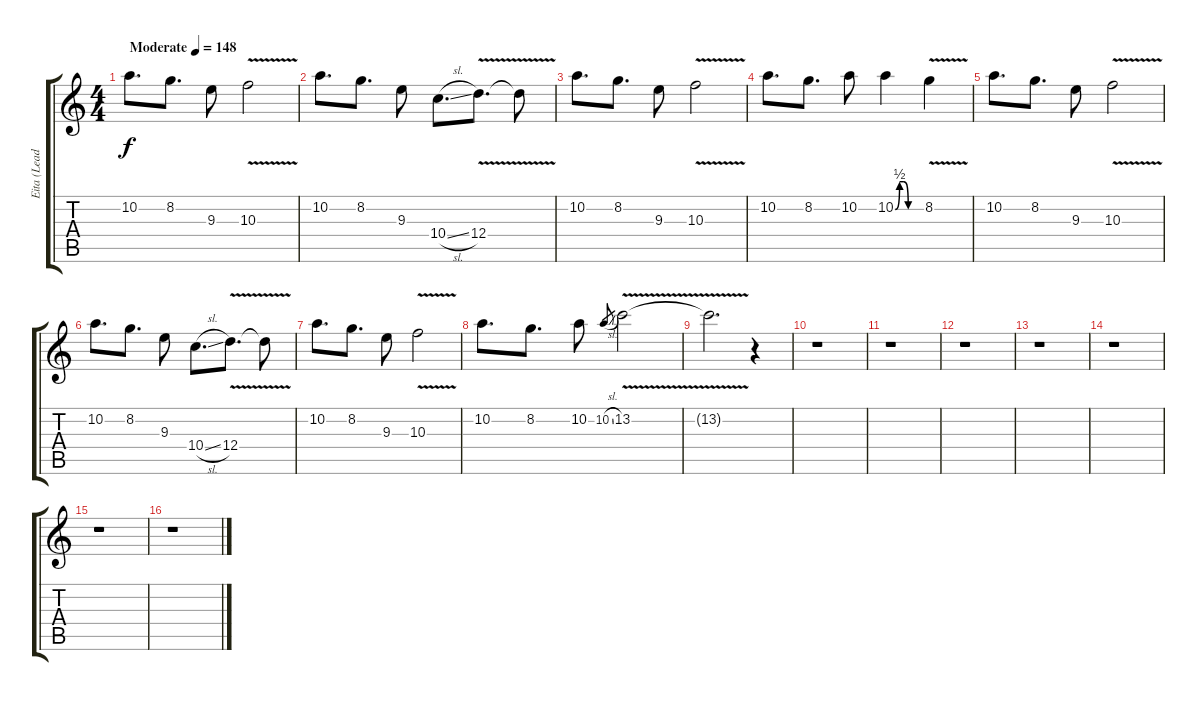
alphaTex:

\track ("Eita (Lead G1)" "Eita (Lead") {instrument overdrivenguitar}
\staff {score tabs}
\tuning (E4 B3 G3 D3 A2 E2) {hide}
\ts (4 4)
\tempo (148 "Moderate")
\clef g2
\ks c
10.2.8{d dy f instrument overdrivenguitar} 8.2.8{d} 9.3.8 10.3{v}.2 |
10.2.8{d} 8.2.8{d} 9.3.8 10.4{sl}.8{d} 12.4{v}.8{d} 12.4{t}.8 |
10.2.8{d} 8.2.8{d} 9.3.8 10.3{v}.2 |
10.2.8{d} 8.2.8{d} 10.2.8 10.2{be (custom 0 0 10 2 20 2 30 0 60 0)}.4 8.2{v}.4 |
10.2.8{d} 8.2.8{d} 9.3.8 10.3{v}.2 |
10.2.8{d} 8.2.8{d} 9.3.8 10.4{sl}.8{d} 12.4{v}.8{d} 12.4{t}.8 |
10.2.8{d} 8.2.8{d} 9.3.8 10.3{v}.2 |
10.2.8{d} 8.2.8{d} 10.2.8 10.2{sl}.8{gr} 13.2{v}.2 |
13.2{t}.2{d} r.4 |
r.1 |
r.1 |
r.1 |
r.1 |
r.1 |
r.1 |
r.1
